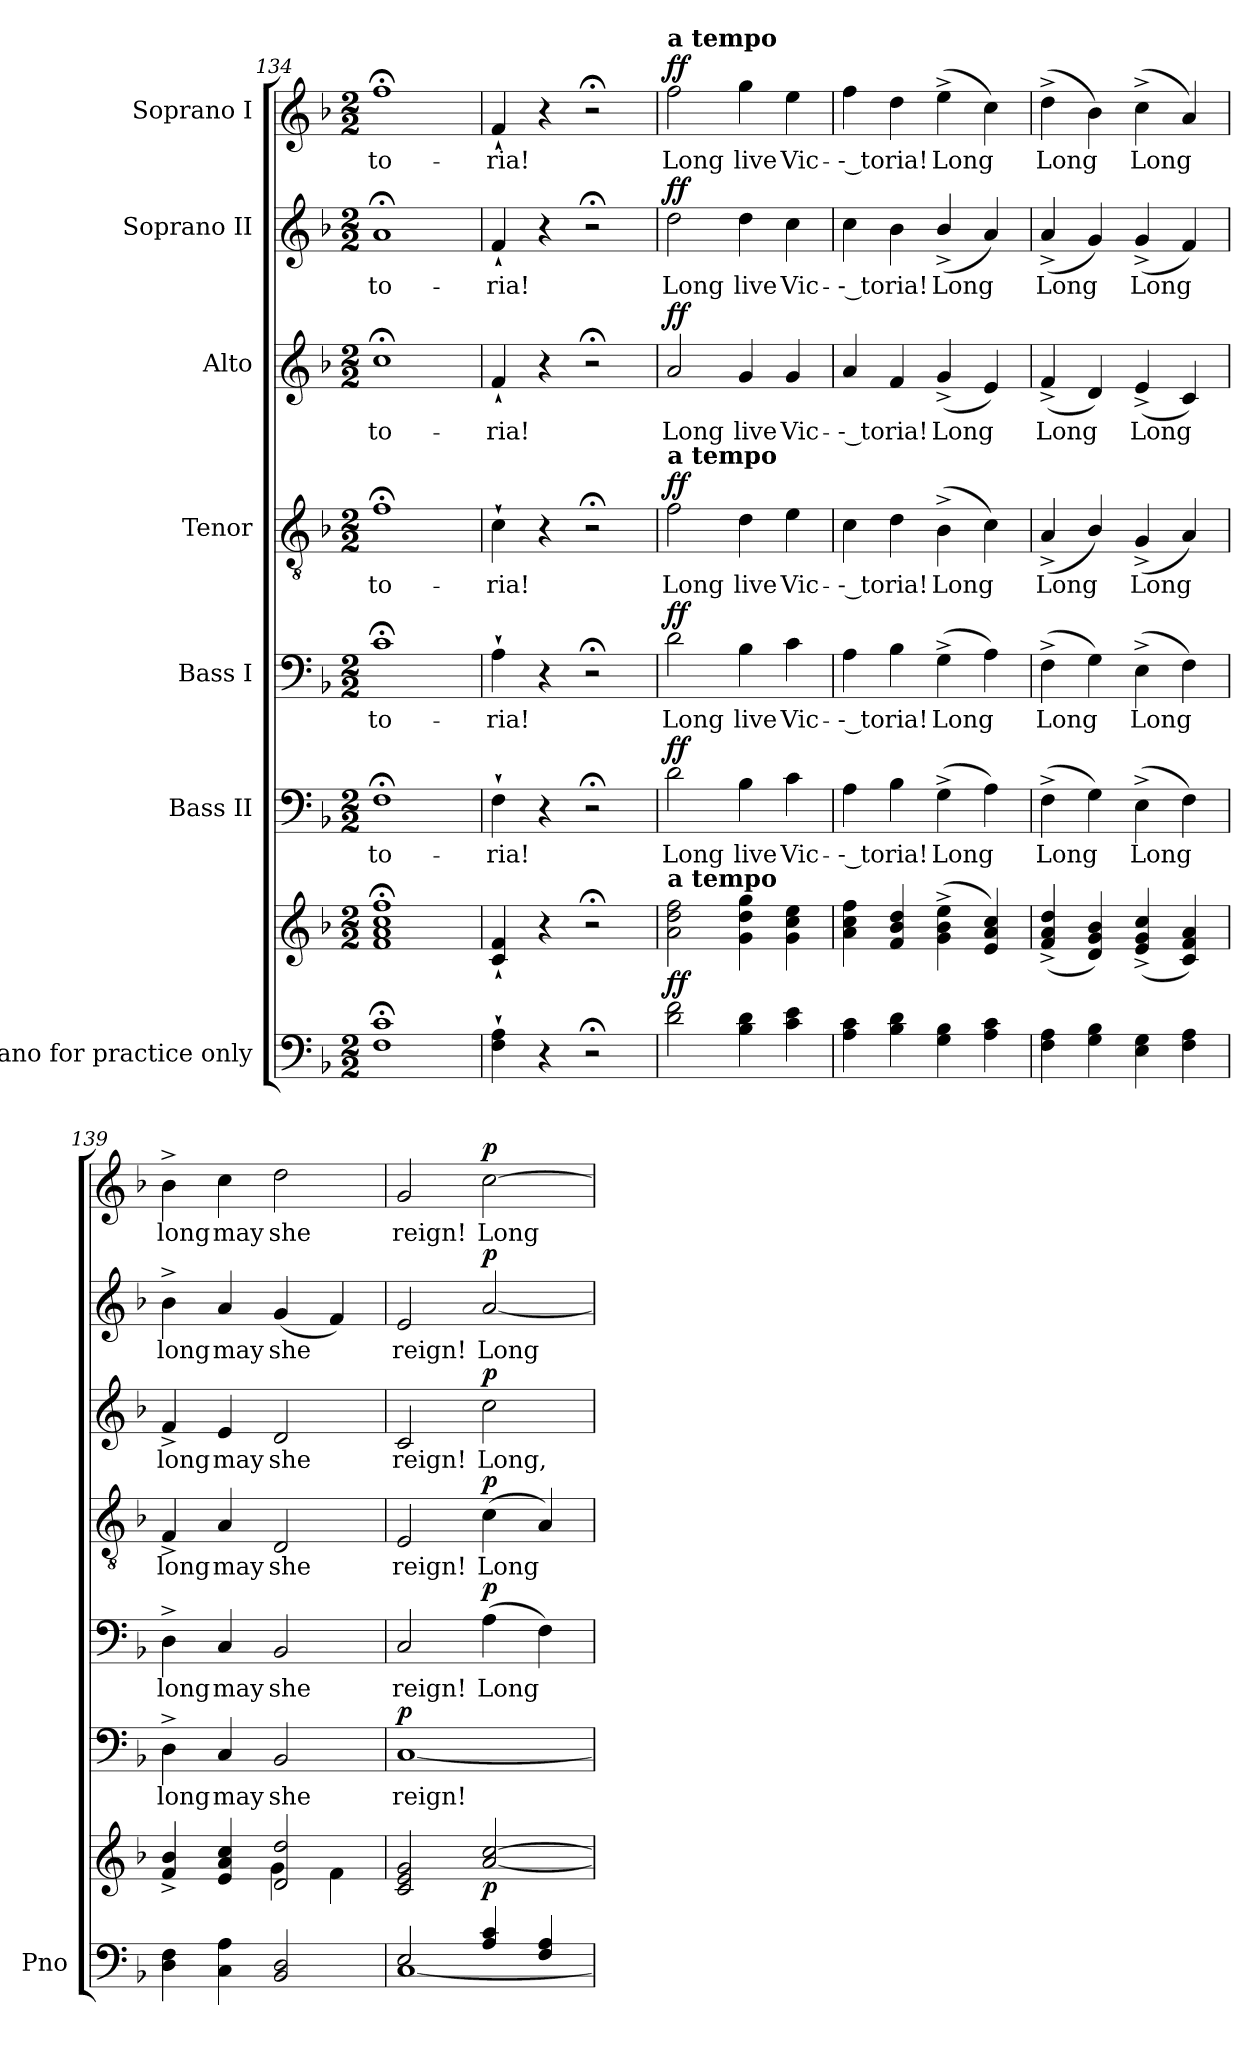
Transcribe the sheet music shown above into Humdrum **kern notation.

**kern	**kern	**dynam	**kern	**text	**dynam	**kern	**text	**dynam	**kern	**text	**dynam	**kern	**text	**dynam	**kern	**text	**dynam	**kern	**text	**dynam
*part7	*part7	*part7	*part6	*part6	*part6	*part5	*part5	*part5	*part4	*part4	*part4	*part3	*part3	*part3	*part2	*part2	*part2	*part1	*part1	*part1
*staff8	*staff7	*staff7/8	*staff6	*staff6	*staff6	*staff5	*staff5	*staff5	*staff4	*staff4	*staff4	*staff3	*staff3	*staff3	*staff2	*staff2	*staff2	*staff1	*staff1	*staff1
*I"Piano for practice only	*	*	*I"Bass II	*	*	*I"Bass I	*	*	*I"Tenor	*	*	*I"Alto	*	*	*I"Soprano II	*	*	*I"Soprano I	*	*
*I'Pno	*	*	*	*	*	*	*	*	*	*	*	*	*	*	*	*	*	*	*	*
*clefF4	*clefG2	*	*clefF4	*	*	*clefF4	*	*	*clefGv2	*	*	*clefG2	*	*	*clefG2	*	*	*clefG2	*	*
*k[b-]	*k[b-]	*	*k[b-]	*	*	*k[b-]	*	*	*k[b-]	*	*	*k[b-]	*	*	*k[b-]	*	*	*k[b-]	*	*
*M2/2	*M2/2	*	*M2/2	*	*	*M2/2	*	*	*M2/2	*	*	*M2/2	*	*	*M2/2	*	*	*M2/2	*	*
=134	=134	=134	=134	=134	=134	=134	=134	=134	=134	=134	=134	=134	=134	=134	=134	=134	=134	=134	=134	=134
1F;< 1c;<	1f;< 1a;< 1cc;< 1ff;<	.	1F;<	-to-	.	1c;<	-to-	.	1f;<	-to-	.	1cc;<	-to-	.	1a;<	-to-	.	1ff;<	-to-	.
=135	=135	=135	=135	=135	=135	=135	=135	=135	=135	=135	=135	=135	=135	=135	=135	=135	=135	=135	=135	=135
4F\` 4A\`	4c/` 4f/`	.	4F`\	-ria!	.	4A`\	-ria!	.	4c`\	-ria!	.	4f`/	-ria!	.	4f`/	-ria!	.	4f`/	-ria!	.
4r	4r	.	4r	.	.	4r	.	.	4r	.	.	4r	.	.	4r	.	.	4r	.	.
2r;<	2r;<	.	2r;<	.	.	2r;<	.	.	2r;<	.	.	2r;<	.	.	2r;<	.	.	2r;<	.	.
=136	=136	=136	=136	=136	=136	=136	=136	=136	=136	=136	=136	=136	=136	=136	=136	=136	=136	=136	=136	=136
!	!	!	!	!	!	!	!	!	!	!	!	!	!	!	!	!	!	!LO:TX:a:B:t=a tempo	!	!
!	!	!	!	!	!	!	!	!	!LO:TX:a:B:t=a tempo	!	!	!	!	!	!	!	!	!	!	!
!	!LO:TX:a:B:t=a tempo	!	!	!	!	!	!	!	!	!	!	!	!	!	!	!	!	!	!	!
!	!	!LO:DY:b	!	!	!LO:DY:a	!	!	!LO:DY:a	!	!	!LO:DY:a	!	!	!LO:DY:a	!	!	!LO:DY:a	!	!	!LO:DY:a
2d\ 2f\	2a\ 2dd\ 2ff\	ff	2d\	Long	ff	2d\	Long	ff	2f\	Long	ff	2a/	Long	ff	2dd\	Long	ff	2ff\	Long	ff
4B-\ 4d\	4g\ 4dd\ 4gg\	.	4B-\	live	.	4B-\	live	.	4d\	live	.	4g/	live	.	4dd\	live	.	4gg\	live	.
4c\ 4e\	4g\ 4cc\ 4ee\	.	4c\	Vic-	.	4c\	Vic-	.	4e\	Vic-	.	4g/	Vic-	.	4cc\	Vic-	.	4ee\	Vic-	.
=137	=137	=137	=137	=137	=137	=137	=137	=137	=137	=137	=137	=137	=137	=137	=137	=137	=137	=137	=137	=137
4A\ 4c\	4a\ 4cc\ 4ff\	.	4A\	-- to-	.	4A\	-- to-	.	4c\	-- to-	.	4a/	-- to-	.	4cc\	-- to-	.	4ff\	-- to-	.
4B-\ 4d\	4f/ 4b-/ 4dd/	.	4B-\	-ria!	.	4B-\	-ria!	.	4d\	-ria!	.	4f/	-ria!	.	4b-\	-ria!	.	4dd\	-ria!	.
4G\ 4B-\	(4g\^ 4b-\^ 4ee\^	.	(4G^>\	Long	.	(4G^>\	Long	.	(4B-^>\	Long	.	(4g^>/	Long	.	(4b-^>/	Long	.	(4ee^\	Long	.
4A\ 4c\	4e/ 4a/ 4cc/)	.	4A\)	.	.	4A\)	.	.	4c\)	.	.	4e/)	.	.	4a/)	.	.	4cc\)	.	.
=138	=138	=138	=138	=138	=138	=138	=138	=138	=138	=138	=138	=138	=138	=138	=138	=138	=138	=138	=138	=138
4F\ 4A\	(>4f/^> 4a/^> 4dd/^>	.	(4F^>\	Long	.	(4F^>\	Long	.	(4A^>/	Long	.	(4f^>/	Long	.	(4a^>/	Long	.	(4dd^\	Long	.
4G\ 4B-\	4d/ 4g/ 4b-/)	.	4G\)	.	.	4G\)	.	.	4B-/)	.	.	4d/)	.	.	4g/)	.	.	4b-\)	.	.
4E\ 4G\	(>4e/^> 4g/^> 4cc/^>	.	(>4E^>\	Long	.	(>4E^>\	Long	.	(<4G^>/	Long	.	(>4e^>/	Long	.	(4g^>/	Long	.	(4cc^\	Long	.
4F\ 4A\	4c/ 4f/ 4a/)	.	4F\)	.	.	4F\)	.	.	4A/)	.	.	4c/)	.	.	4f/)	.	.	4a/)	.	.
=139	=139	=139	=139	=139	=139	=139	=139	=139	=139	=139	=139	=139	=139	=139	=139	=139	=139	=139	=139	=139
*	*^	*	*	*	*	*	*	*	*	*	*	*	*	*	*	*	*	*	*	*
4D\ 4F\	4f/^ 4b-/^	2ryy	.	4D^>\	long	.	4D^>\	long	.	4F^>/	long	.	4f^>/	long	.	4b-^\	long	.	4b-^\	long	.
4C\ 4A\	4e/ 4a/ 4cc/	.	.	4C/	may	.	4C/	may	.	4A/	may	.	4e/	may	.	4a/	may	.	4cc\	may	.
2BB-/ 2D/	2d/ 2dd/	4g\	.	2BB-/	she	.	2BB-/	she	.	2D/	she	.	2d/	she	.	(4g/	she	.	2dd\	she	.
.	.	4f\	.	.	.	.	.	.	.	.	.	.	.	.	.	4f/)	.	.	.	.	.
=140	=140	=140	=140	=140	=140	=140	=140	=140	=140	=140	=140	=140	=140	=140	=140	=140	=140	=140	=140	=140	=140
*^	*	*	*	*	*	*	*	*	*	*	*	*	*	*	*	*	*	*	*	*	*
!	!	!	!	!	!	!	!LO:DY:a	!	!	!	!	!	!	!	!	!	!	!	!	!	!	!
*	*	*v	*v	*	*	*	*	*	*	*	*	*	*	*	*	*	*	*	*	*	*	*
2E/	[1C	2c/ 2e/ 2g/	.	[1C	reign!	p	2C/	reign!	.	2E/	reign!	.	2c/	reign!	.	2e/	reign!	.	2g/	reign!	.
!	!	!	!LO:DY:b	!	!	!	!	!	!LO:DY:a	!	!	!LO:DY:a	!	!	!LO:DY:a	!	!	!LO:DY:a	!	!	!LO:DY:a
4A/ 4c/	.	[2a/ [2cc/	p	.	.	.	(4A\	Long	p	(4c\	Long	p	2cc\	Long,	p	[2a/	Long	p	[2cc\	Long	p
4F/ 4A/	.	.	.	.	.	.	4F\)	.	.	4A/)	.	.	.	.	.	.	.	.	.	.	.
*v	*v	*	*	*	*	*	*	*	*	*	*	*	*	*	*	*	*	*	*	*	*
=	=	=	=	=	=	=	=	=	=	=	=	=	=	=	=	=	=	=	=	=
*-	*-	*-	*-	*-	*-	*-	*-	*-	*-	*-	*-	*-	*-	*-	*-	*-	*-	*-	*-	*-
